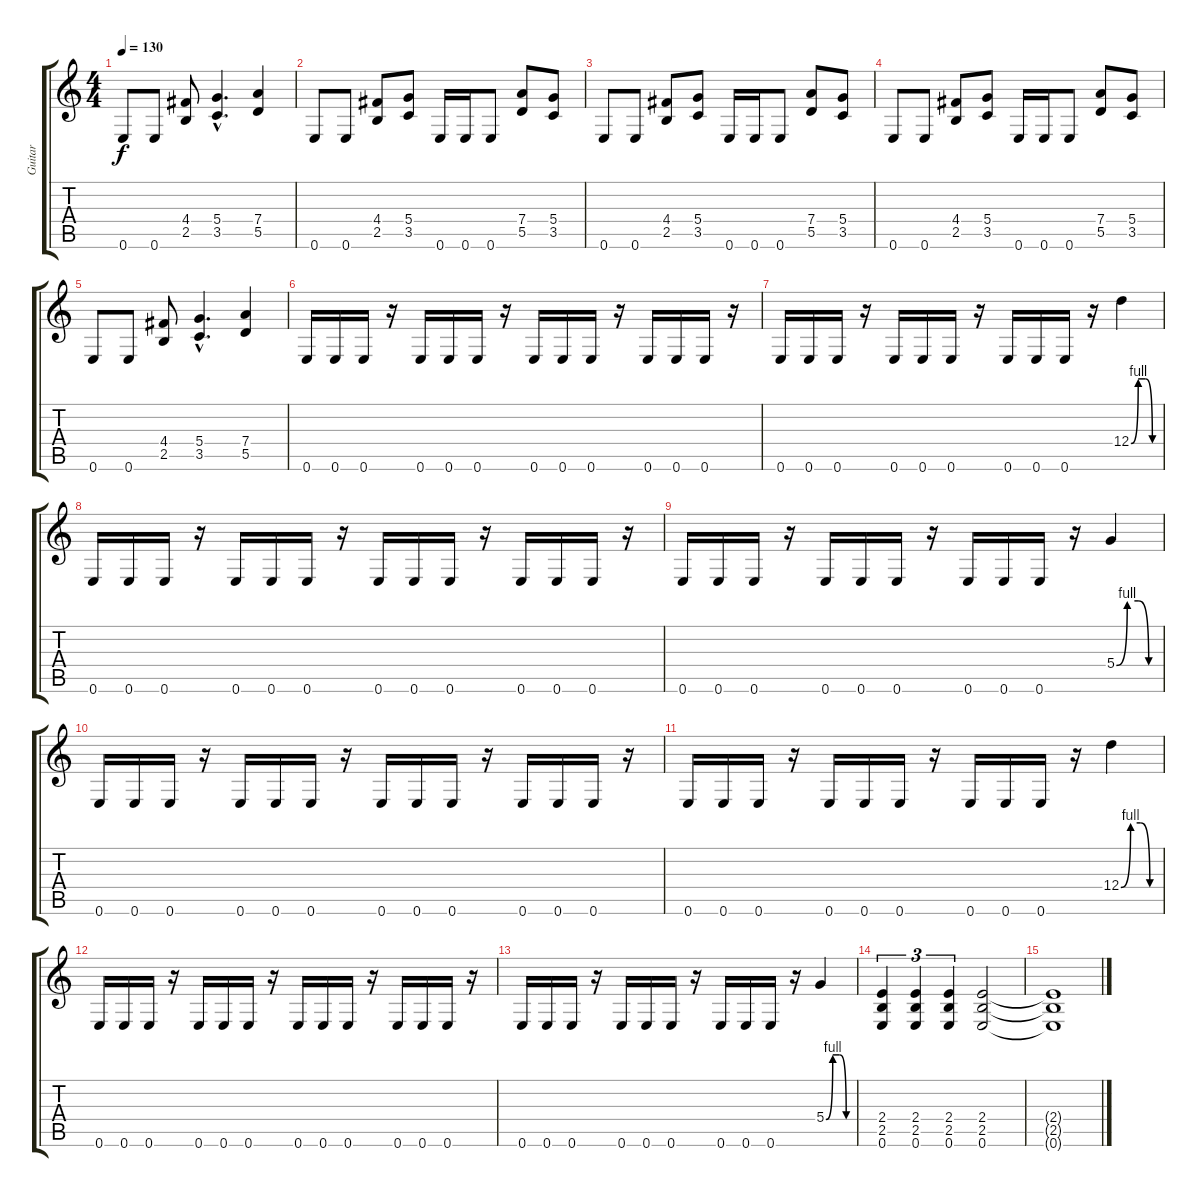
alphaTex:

\track ("Guitar" "Guitar") {instrument distortionguitar}
\staff {score tabs}
\tuning (E4 B3 G3 D3 A2 E2) {hide}
\ts (4 4)
\tempo 130
\clef g2
\ks c
0.6.8{dy f} 0.6.8 (4.4 2.5).8 (5.4{hac} 3.5{hac}).4{d} (7.4 5.5).4 |
0.6.8 0.6.8 (4.4 2.5).8 (5.4 3.5).8 0.6.16 0.6.16 0.6.8 (7.4 5.5).8 (5.4 3.5).8 |
0.6.8 0.6.8 (4.4 2.5).8 (5.4 3.5).8 0.6.16 0.6.16 0.6.8 (7.4 5.5).8 (5.4 3.5).8 |
0.6.8 0.6.8 (4.4 2.5).8 (5.4 3.5).8 0.6.16 0.6.16 0.6.8 (7.4 5.5).8 (5.4 3.5).8 |
0.6.8 0.6.8 (4.4 2.5).8 (5.4{hac} 3.5{hac}).4{d} (7.4 5.5).4 |
0.6.16 0.6.16 0.6.16 r.16 0.6.16 0.6.16 0.6.16 r.16 0.6.16 0.6.16 0.6.16 r.16 0.6.16 0.6.16 0.6.16 r.16 |
0.6.16 0.6.16 0.6.16 r.16 0.6.16 0.6.16 0.6.16 r.16 0.6.16 0.6.16 0.6.16 r.16 12.4{be (custom 0 0 15 4 30 4 45 0 60 0)}.4 |
0.6.16 0.6.16 0.6.16 r.16 0.6.16 0.6.16 0.6.16 r.16 0.6.16 0.6.16 0.6.16 r.16 0.6.16 0.6.16 0.6.16 r.16 |
0.6.16 0.6.16 0.6.16 r.16 0.6.16 0.6.16 0.6.16 r.16 0.6.16 0.6.16 0.6.16 r.16 5.4{be (custom 0 0 15 4 30 4 45 0 60 0)}.4 |
0.6.16 0.6.16 0.6.16 r.16 0.6.16 0.6.16 0.6.16 r.16 0.6.16 0.6.16 0.6.16 r.16 0.6.16 0.6.16 0.6.16 r.16 |
0.6.16 0.6.16 0.6.16 r.16 0.6.16 0.6.16 0.6.16 r.16 0.6.16 0.6.16 0.6.16 r.16 12.4{be (custom 0 0 15 4 30 4 45 0 60 0)}.4 |
0.6.16 0.6.16 0.6.16 r.16 0.6.16 0.6.16 0.6.16 r.16 0.6.16 0.6.16 0.6.16 r.16 0.6.16 0.6.16 0.6.16 r.16 |
0.6.16 0.6.16 0.6.16 r.16 0.6.16 0.6.16 0.6.16 r.16 0.6.16 0.6.16 0.6.16 r.16 5.4{be (custom 0 0 15 4 30 4 45 0 60 0)}.4 |
(2.4 2.5 0.6).4{tu (3 2)} (2.4 2.5 0.6).4{tu (3 2)} (2.4 2.5 0.6).4{tu (3 2)} (2.4 2.5 0.6).2 |
(2.4{t} 2.5{t} 0.6{t}).1{volume 0}
